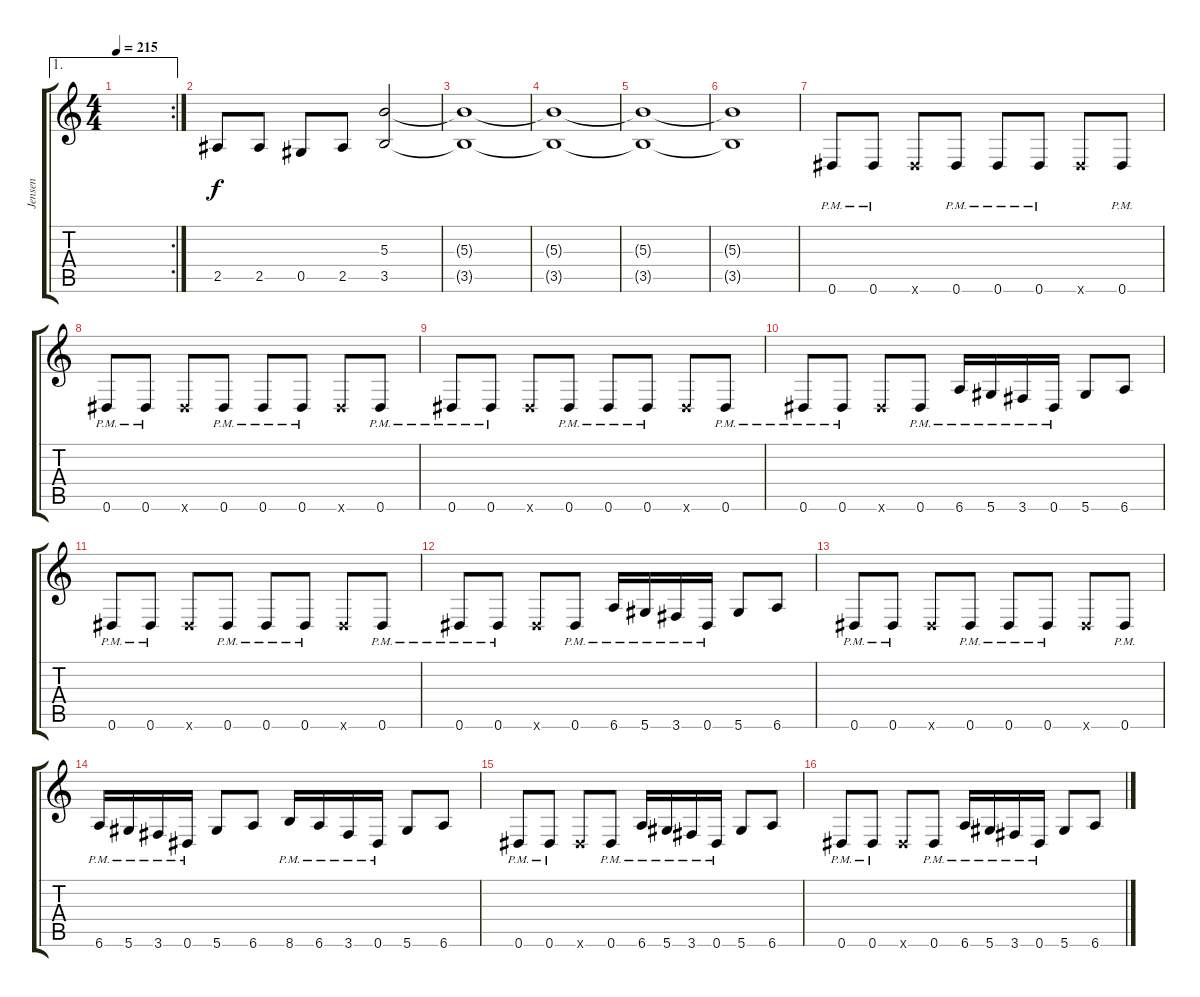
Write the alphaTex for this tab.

\track ("Jensen" "Jensen") {instrument distortionguitar}
\staff {score tabs}
\tuning (Eb4 Bb3 Gb3 Db3 Ab2 Eb2) {hide}
\ae 1
\rc 2
\ts (4 4)
\tempo 215
\clef g2
\ks c
|
2.5.8 2.5.8 0.5.8 2.5.8 (5.3 3.5).2 |
(5.3{t} 3.5{t}).1 |
(5.3{t} 3.5{t}).1 |
(5.3{t} 3.5{t}).1 |
(5.3{t} 3.5{t}).1 |
0.6{pm}.8 0.6{pm}.8 0.6{x}.8 0.6{pm}.8 0.6{pm}.8 0.6{pm}.8 0.6{x}.8 0.6{pm}.8 |
0.6{pm}.8 0.6{pm}.8 0.6{x}.8 0.6{pm}.8 0.6{pm}.8 0.6{pm}.8 0.6{x}.8 0.6{pm}.8 |
0.6{pm}.8 0.6{pm}.8 0.6{x}.8 0.6{pm}.8 0.6{pm}.8 0.6{pm}.8 0.6{x}.8 0.6{pm}.8 |
0.6{pm}.8 0.6{pm}.8 0.6{x}.8 0.6{pm}.8 6.6{pm}.16 5.6{pm}.16 3.6{pm}.16 0.6{pm}.16 5.6.8 6.6.8 |
0.6{pm}.8 0.6{pm}.8 0.6{x}.8 0.6{pm}.8 0.6{pm}.8 0.6{pm}.8 0.6{x}.8 0.6{pm}.8 |
0.6{pm}.8 0.6{pm}.8 0.6{x}.8 0.6{pm}.8 6.6{pm}.16 5.6{pm}.16 3.6{pm}.16 0.6{pm}.16 5.6.8 6.6.8 |
0.6{pm}.8 0.6{pm}.8 0.6{x}.8 0.6{pm}.8 0.6{pm}.8 0.6{pm}.8 0.6{x}.8 0.6{pm}.8 |
6.6{pm}.16 5.6{pm}.16 3.6{pm}.16 0.6{pm}.16 5.6.8 6.6.8 8.6{pm}.16 6.6{pm}.16 3.6{pm}.16 0.6{pm}.16 5.6.8 6.6.8 |
0.6{pm}.8 0.6{pm}.8 0.6{x}.8 0.6{pm}.8 6.6{pm}.16 5.6{pm}.16 3.6{pm}.16 0.6{pm}.16 5.6.8 6.6.8 |
0.6{pm}.8 0.6{pm}.8 0.6{x}.8 0.6{pm}.8 6.6{pm}.16 5.6{pm}.16 3.6{pm}.16 0.6{pm}.16 5.6.8 6.6.8
